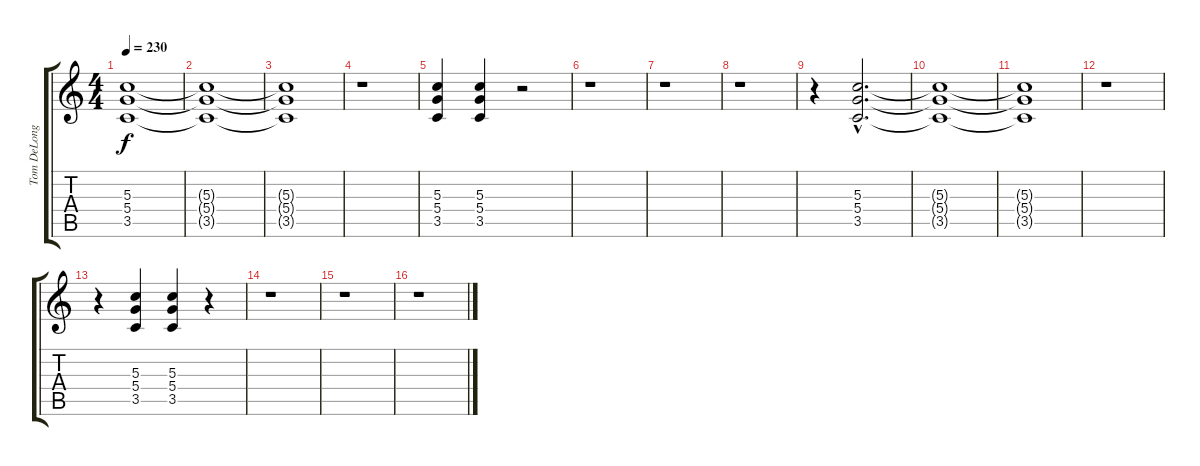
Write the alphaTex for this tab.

\track ("Tom DeLonge" "Tom DeLong") {instrument distortionguitar}
\staff {score tabs}
\tuning (E4 B3 G3 D3 A2 E2) {hide}
\ts (4 4)
\tempo 230
\clef g2
\ks c
(5.3 5.4 3.5).1{dy f instrument distortionguitar} |
(5.3{t} 5.4{t} 3.5{t}).1 |
(5.3{t} 5.4{t} 3.5{t}).1 |
r.1 |
(5.3 5.4 3.5).4 (5.3 5.4 3.5).4 r.2 |
r.1 |
r.1 |
r.1 |
r.4 (5.3{hac} 5.4{hac} 3.5{hac}).2{d} |
(5.3{t} 5.4{t} 3.5{t}).1 |
(5.3{t} 5.4{t} 3.5{t}).1 |
r.1 |
r.4 (5.3 5.4 3.5).4 (5.3 5.4 3.5).4 r.4 |
r.1 |
r.1 |
r.1
